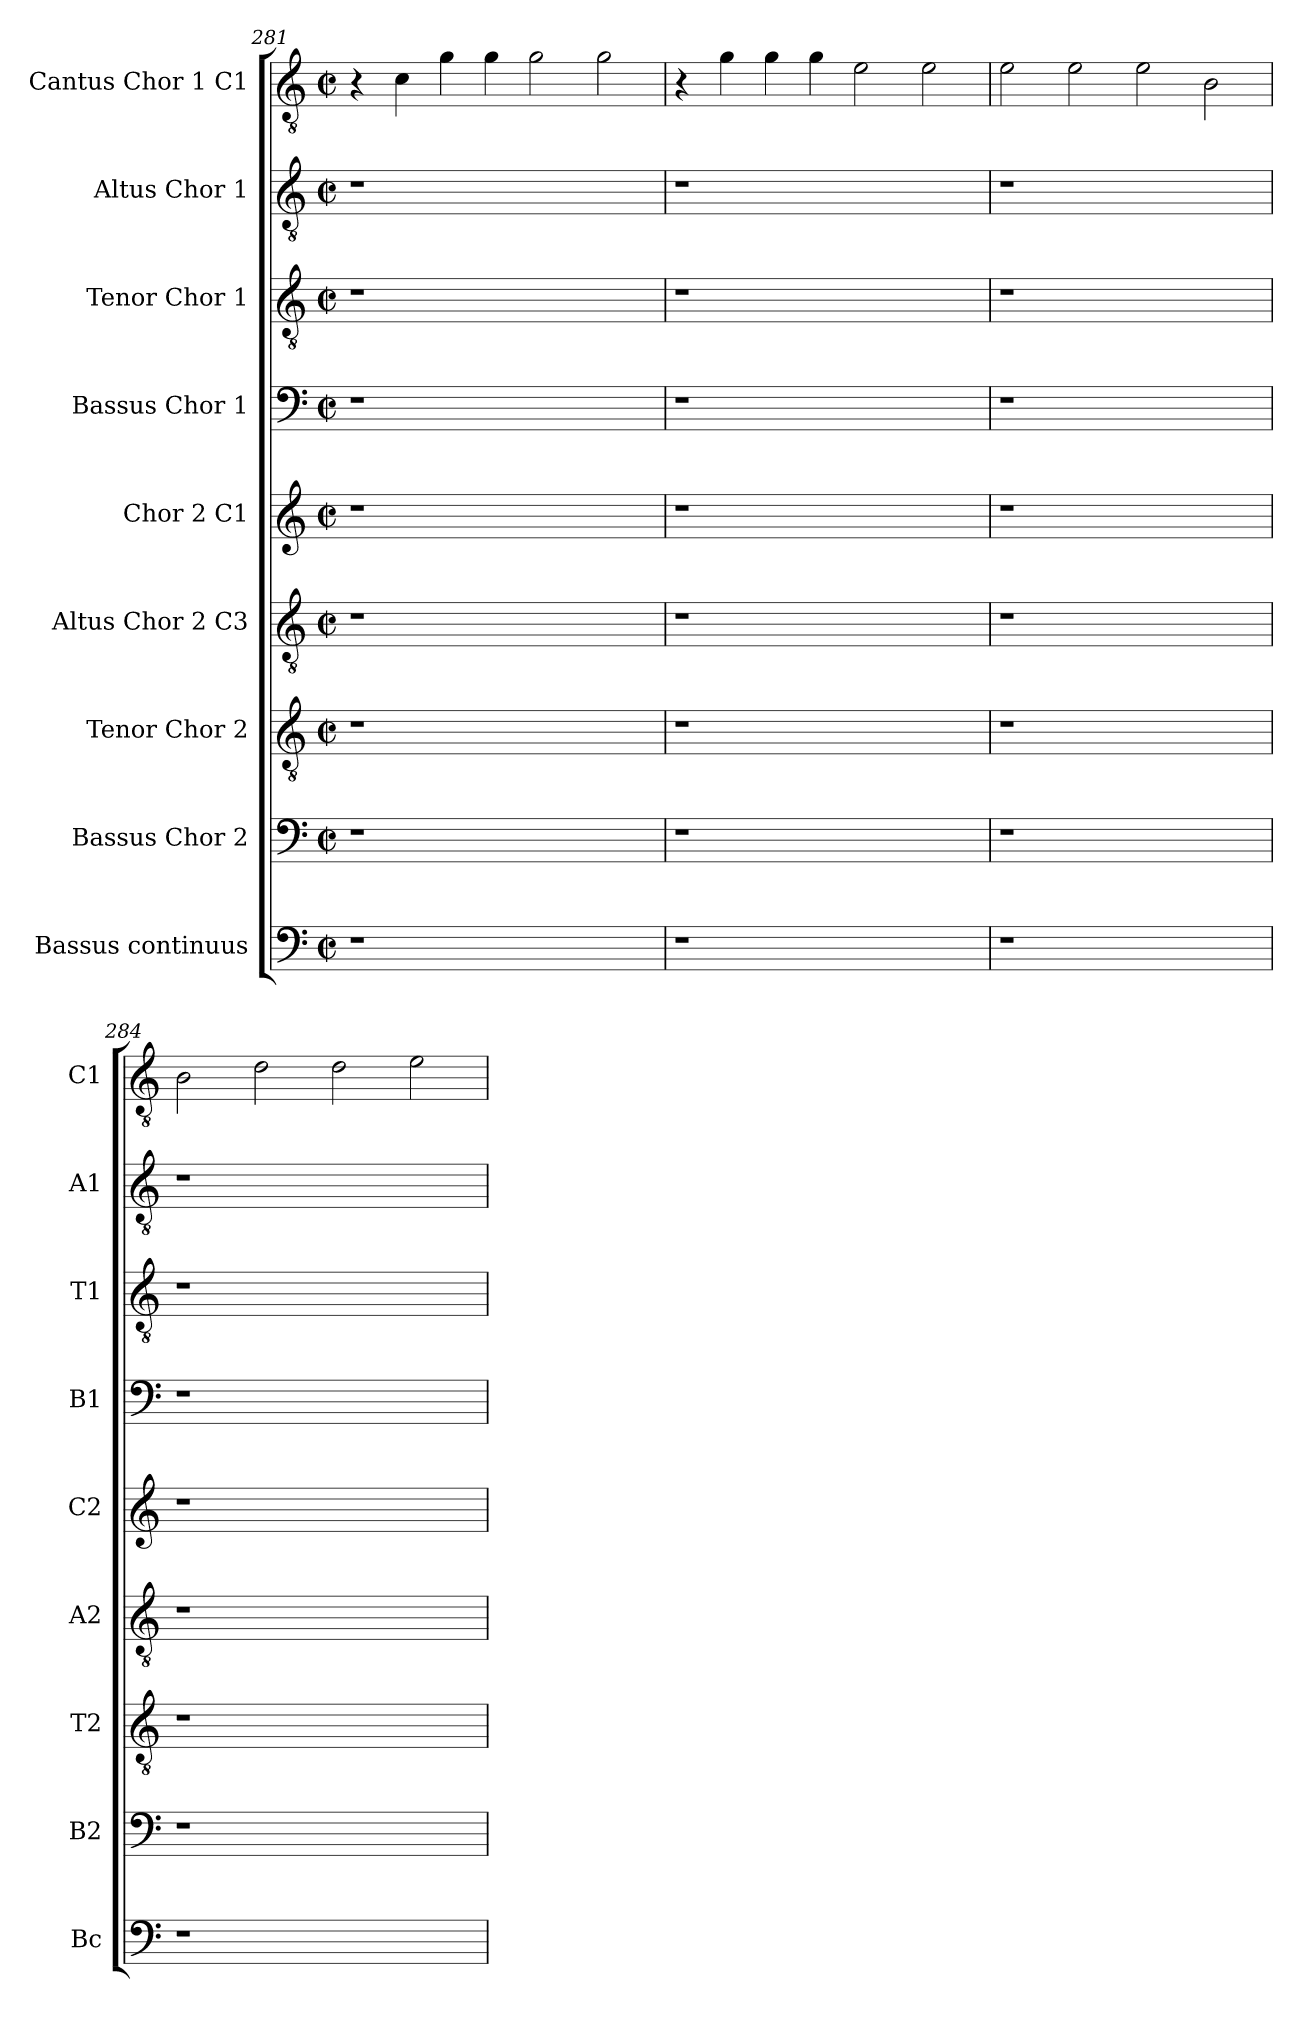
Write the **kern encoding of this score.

**kern	**kern	**kern	**kern	**kern	**kern	**kern	**kern	**kern
*part9	*part8	*part7	*part6	*part5	*part4	*part3	*part2	*part1
*staff9	*staff8	*staff7	*staff6	*staff5	*staff4	*staff3	*staff2	*staff1
*I"Bassus continuus	*I"Bassus Chor 2	*I"Tenor Chor 2	*I"Altus Chor 2 C3	*I"Chor 2 C1	*I"Bassus Chor 1	*I"Tenor Chor 1	*I"Altus Chor 1	*I"Cantus Chor 1 C1
*I'Bc	*I'B2	*I'T2	*I'A2	*I'C2	*I'B1	*I'T1	*I'A1	*I'C1
*clefF4	*clefF4	*clefGv2	*clefGv2	*clefG2	*clefF4	*clefGv2	*clefGv2	*clefGv2
*ITrd7c12	*	*	*	*	*	*	*	*
*k[]	*k[]	*k[]	*k[]	*k[]	*k[]	*k[]	*k[]	*k[]
*C:	*C:	*C:	*C:	*C:	*C:	*C:	*C:	*C:
*M2/2	*M2/2	*M2/2	*M2/2	*M2/2	*M2/2	*M2/2	*M2/2	*M2/2
*met(c|)	*met(c|)	*met(c|)	*met(c|)	*met(c|)	*met(c|)	*met(c|)	*met(c|)	*met(c|)
=281	=281	=281	=281	=281	=281	=281	=281	=281
1r	1r	1r	1r	1r	1r	1r	1r	4r
.	.	.	.	.	.	.	.	4c\
.	.	.	.	.	.	.	.	4g\
.	.	.	.	.	.	.	.	4g\
1ryy	1ryy	1ryy	1ryy	1ryy	1ryy	1ryy	1ryy	2g\
.	.	.	.	.	.	.	.	2g\
=282	=282	=282	=282	=282	=282	=282	=282	=282
1r	1r	1r	1r	1r	1r	1r	1r	4r
.	.	.	.	.	.	.	.	4g\
.	.	.	.	.	.	.	.	4g\
.	.	.	.	.	.	.	.	4g\
1ryy	1ryy	1ryy	1ryy	1ryy	1ryy	1ryy	1ryy	2e\
.	.	.	.	.	.	.	.	2e\
=283	=283	=283	=283	=283	=283	=283	=283	=283
1r	1r	1r	1r	1r	1r	1r	1r	2e\
.	.	.	.	.	.	.	.	2e\
1ryy	1ryy	1ryy	1ryy	1ryy	1ryy	1ryy	1ryy	2e\
.	.	.	.	.	.	.	.	2B\
!!LO:LB:g=z
=284!	=284!	=284!	=284!	=284!	=284!	=284!	=284!	=284!
1r	1r	1r	1r	1r	1r	1r	1r	2B\
.	.	.	.	.	.	.	.	2d\
1ryy	1ryy	1ryy	1ryy	1ryy	1ryy	1ryy	1ryy	2d\
.	.	.	.	.	.	.	.	2e\
=	=	=	=	=	=	=	=	=
*-	*-	*-	*-	*-	*-	*-	*-	*-
